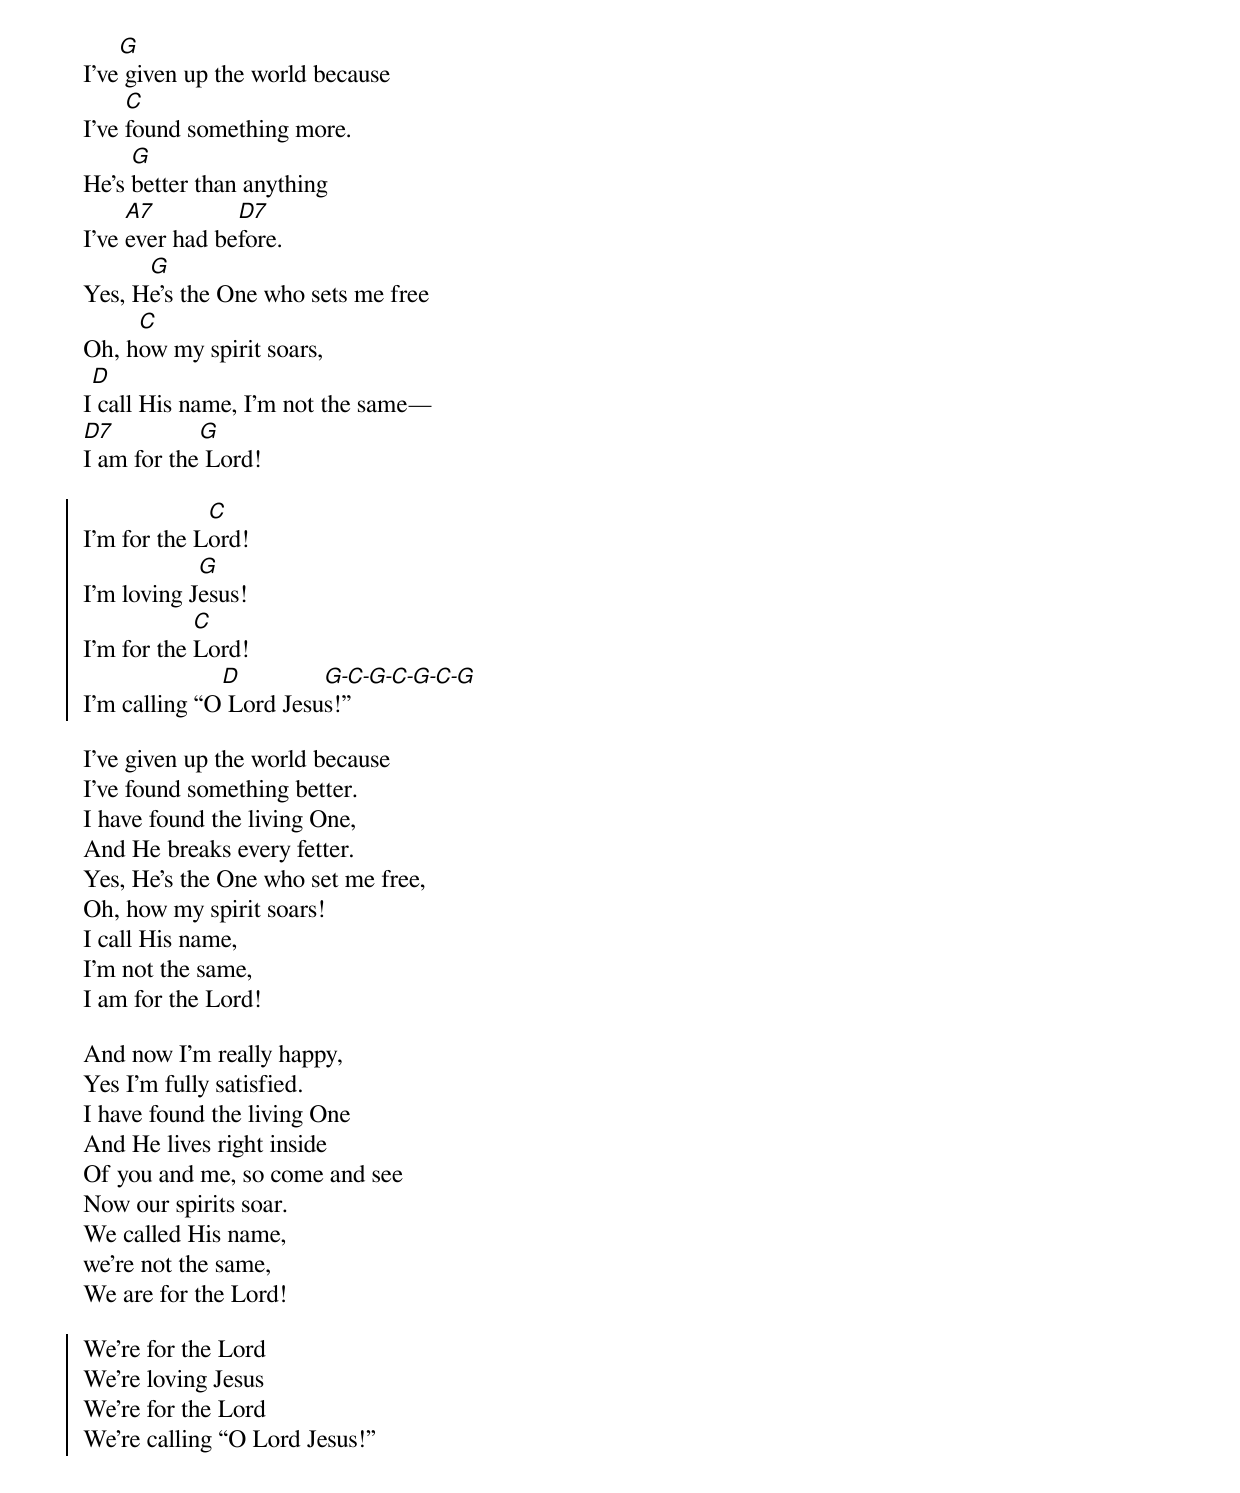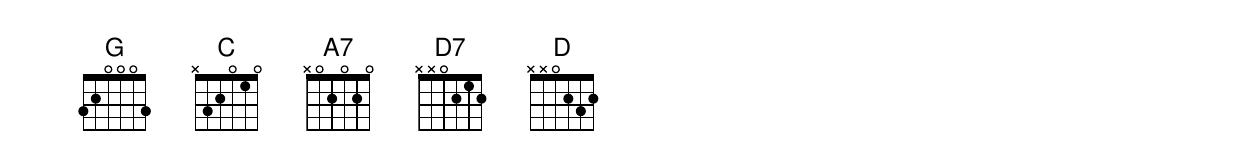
I’ve[G] given up the world because
I’ve [C]found something more.
He’s [G]better than anything
I’ve [A7]ever had be[D7]fore.
Yes, H[G]e’s the One who sets me free
Oh, h[C]ow my spirit soars,
I[D] call His name, I’m not the same—
[D7]I am for the[G] Lord!

{start_of_chorus}
I’m for the L[C]ord!
I’m loving J[G]esus!
I’m for the [C]Lord!
I’m calling “O[D] Lord Jesu[G-C-G-C-G-C-G]s!”
{end_of_chorus}

I’ve given up the world because
I’ve found something better.
I have found the living One,
And He breaks every fetter.
Yes, He’s the One who set me free,
Oh, how my spirit soars!
I call His name,
I’m not the same,
I am for the Lord!

And now I’m really happy,
Yes I’m fully satisfied.
I have found the living One
And He lives right inside
Of you and me, so come and see
Now our spirits soar.
We called His name,
we’re not the same,
We are for the Lord!

{start_of_chorus}
We’re for the Lord
We’re loving Jesus
We’re for the Lord
We’re calling “O Lord Jesus!”
{end_of_chorus}
